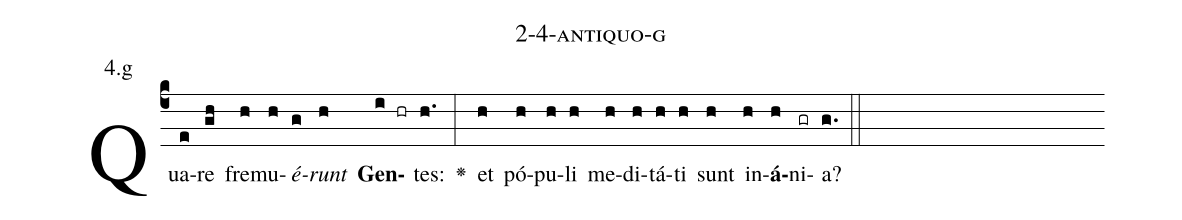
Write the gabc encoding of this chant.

name: 2-4-antiquo-g;
annotation: 4.g;
%%
(c4)Qua(e)re(gh) fre(h)mu(h)<i>é</i>(g)<i>runt</i>(h) <b>Gen</b>(i hr)tes:(h.) <v>\greheightstar</v>(:) et(h) pó(h)pu(h)li(h) me(h)di(h)tá(h)ti(h) sunt(h) in(h)<b>á</b>(h)ni(gr)a?(g.) (::)


%E(h) u(h) o(h) u(h) a(h) e.(g.) (::)
